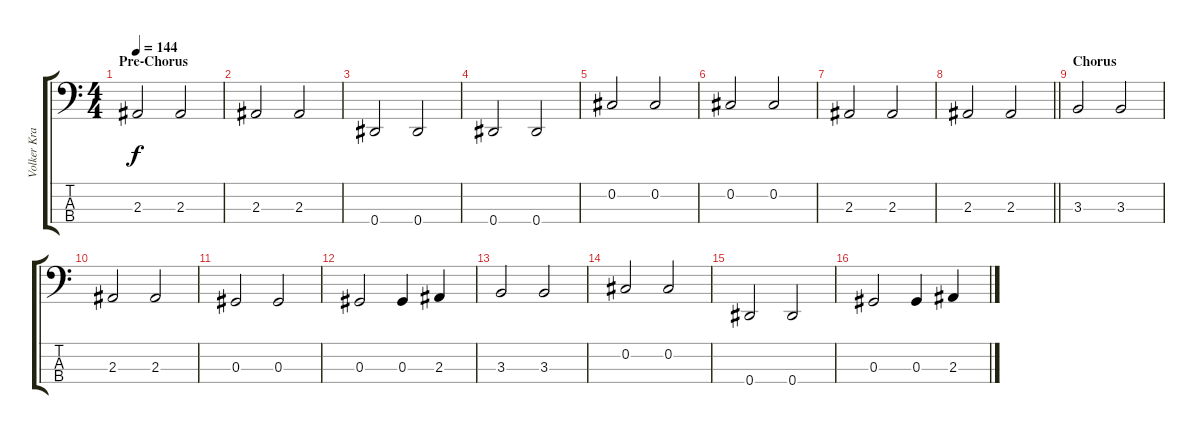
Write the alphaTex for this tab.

\track ("Volker Krawzcak" "Volker Kra") {instrument electricbassfinger}
\staff {score tabs}
\tuning (Gb2 Db2 Ab1 Eb1) {hide}
\ts (4 4)
\section ("" "Pre-Chorus")
\tempo 144
\clef f4
\ks c
2.3.2{dy f} 2.3.2 |
2.3.2 2.3.2 |
0.4.2 0.4.2 |
0.4.2 0.4.2 |
0.2.2 0.2.2 |
0.2.2 0.2.2 |
2.3.2 2.3.2 |
\barLineRight lightlight
2.3.2 2.3.2 |
\section ("" "Chorus")
3.3.2 3.3.2 |
2.3.2 2.3.2 |
0.3.2 0.3.2 |
0.3.2 0.3.4 2.3.4 |
3.3.2 3.3.2 |
0.2.2 0.2.2 |
0.4.2 0.4.2 |
0.3.2 0.3.4 2.3.4
